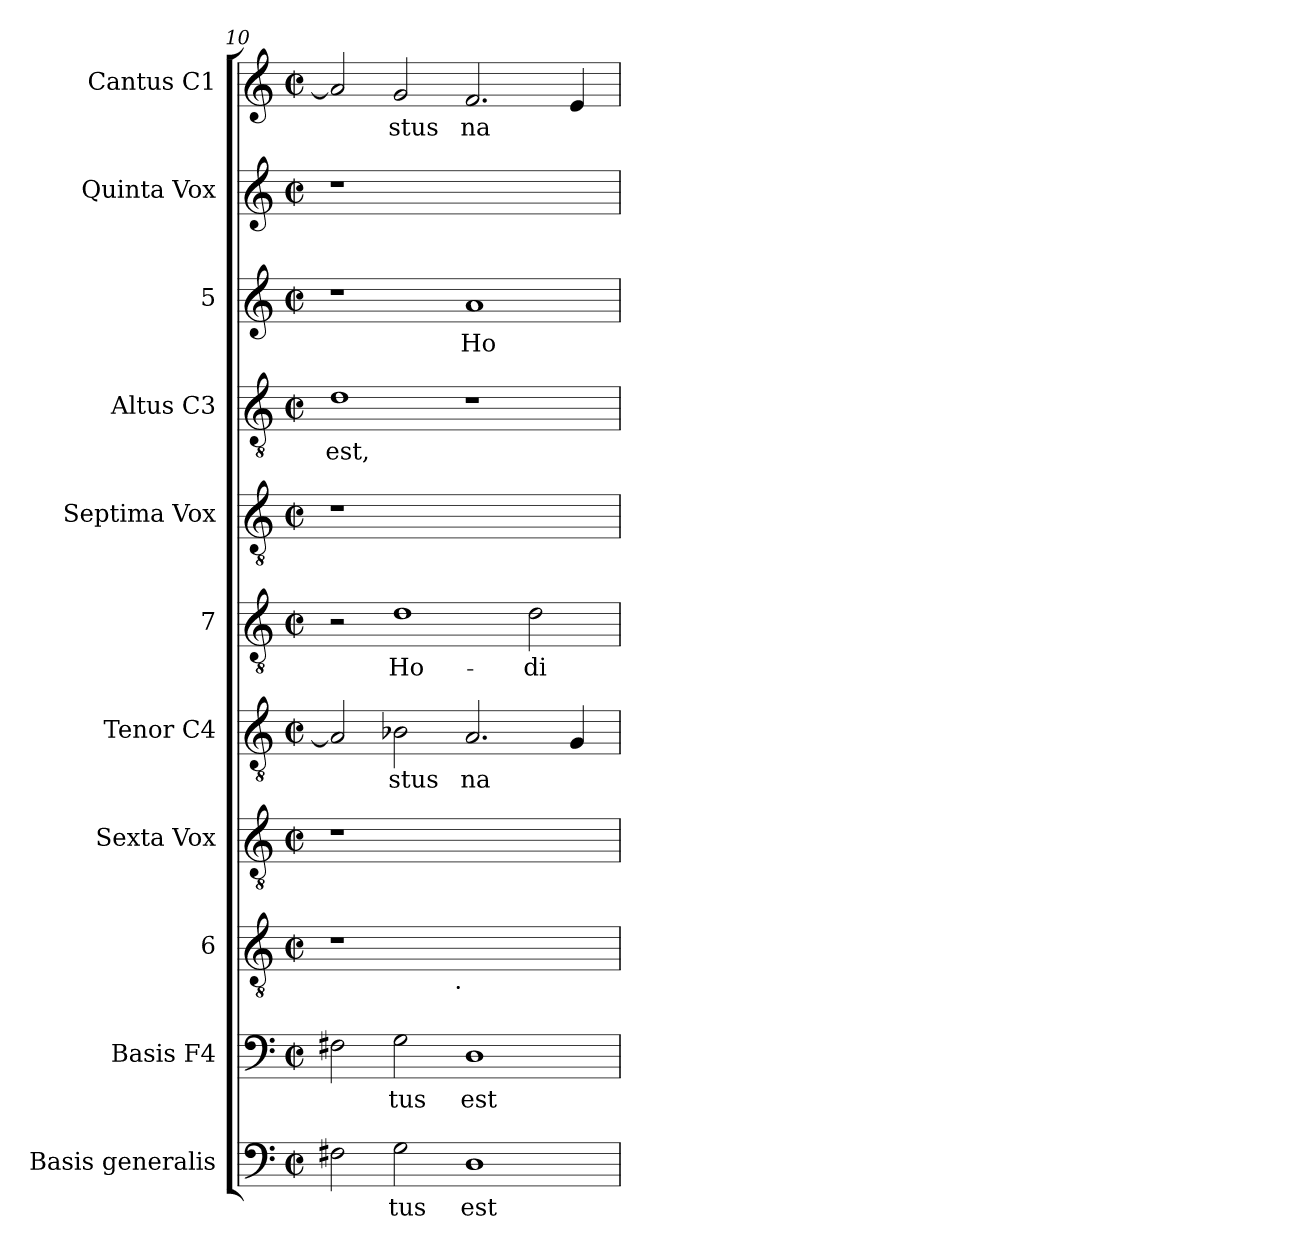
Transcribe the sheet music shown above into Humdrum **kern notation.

**kern	**text	**kern	**text	**kern	**kern	**kern	**text	**kern	**text	**kern	**kern	**text	**kern	**text	**kern	**kern	**text
*part11	*part11	*part10	*part10	*part9	*part8	*part7	*part7	*part6	*part6	*part5	*part4	*part4	*part3	*part3	*part2	*part1	*part1
*staff11	*staff11	*staff10	*staff10	*staff9	*staff8	*staff7	*staff7	*staff6	*staff6	*staff5	*staff4	*staff4	*staff3	*staff3	*staff2	*staff1	*staff1
*I"Basis  generalis	*	*I"Basis  F4	*	*I"6	*I"Sexta  Vox	*I"Tenor  C4	*	*I"7	*	*I"Septima  Vox	*I"Altus  C3	*	*I"5	*	*I"Quinta  Vox	*I"Cantus  C1	*
*	*	*I'B	*	*	*	*I'T	*	*	*	*	*I'A	*	*	*	*	*I'C	*
*clefF4	*	*clefF4	*	*clefGv2	*clefGv2	*clefGv2	*	*clefGv2	*	*clefGv2	*clefGv2	*	*clefG2	*	*clefG2	*clefG2	*
*k[]	*	*k[]	*	*k[]	*k[]	*k[]	*	*k[]	*	*k[]	*k[]	*	*k[]	*	*k[]	*k[]	*
*C:	*	*C:	*	*C:	*C:	*C:	*	*C:	*	*C:	*C:	*	*C:	*	*C:	*C:	*
*M2/2	*	*M2/2	*	*M2/2	*M2/2	*M2/2	*	*M2/2	*	*M2/2	*M2/2	*	*M2/2	*	*M2/2	*M2/2	*
*met(c|)	*	*met(c|)	*	*met(c|)	*met(c|)	*met(c|)	*	*met(c|)	*	*met(c|)	*met(c|)	*	*met(c|)	*	*met(c|)	*met(c|)	*
=10	=10	=10	=10	=10	=10	=10	=10	=10	=10	=10	=10	=10	=10	=10	=10	=10	=10
!	!LO:LY:a:cj	!	!LO:LY:b:cj	!	!	!	!LO:LY:b:cj	!	!	!	!	!LO:LY:b:cj	!	!	!	!	!LO:LY:b:cj
*	*	*	*	*^	*	*	*	*	*	*	*	*	*	*	*	*	*
2F#X\	--	2F#X\	--	1r	2ryy	1r	2A/]	--	2r	.	1r	1d	est,	1r	.	1r	2a/]	--
!	!LO:LY:a:cj	!	!LO:LY:b:cj	!	!	!	!	!LO:LY:b:cj	!	!LO:LY:b:cj	!	!	!	!	!	!	!	!LO:LY:b:cj
2G\	-tus	2G\	-tus	.	4...ryy	.	2B-X\	-stus	1d	Ho-	.	.	.	.	.	.	2g/	-stus
!	!	!	!	!	!LO:TX:b:t=.	!	!	!	!	!	!	!	!	!	!	!	!	!
.	.	.	.	.	1ryy	.	.	.	.	.	.	.	.	.	.	.	.	.
!	!LO:LY:a:cj	!	!LO:LY:b:cj	!	!	!	!	!LO:LY:b:cj	!	!	!	!	!	!	!LO:LY:b:cj	!	!	!LO:LY:b:cj
1D	est	1D	est	1ryy	.	1ryy	2.A/	na-	.	.	1ryy	1r	.	1a	Ho-	1ryy	2.f/	na-
!	!	!	!	!	!	!	!	!	!	!LO:LY:b:cj	!	!	!	!	!	!	!	!
.	.	.	.	.	.	.	.	.	2d\	-di-	.	.	.	.	.	.	.	.
!	!	!	!	!	!	!	!	!LO:LY:b:cj	!	!	!	!	!	!	!	!	!	!LO:LY:b:cj
.	.	.	.	.	.	.	4G/	--	.	.	.	.	.	.	.	.	4e/	--
.	.	.	.	.	32ryy	.	.	.	.	.	.	.	.	.	.	.	.	.
*	*	*	*	*v	*v	*	*	*	*	*	*	*	*	*	*	*	*	*
=	=	=	=	=	=	=	=	=	=	=	=	=	=	=	=	=	=
*-	*-	*-	*-	*-	*-	*-	*-	*-	*-	*-	*-	*-	*-	*-	*-	*-	*-
